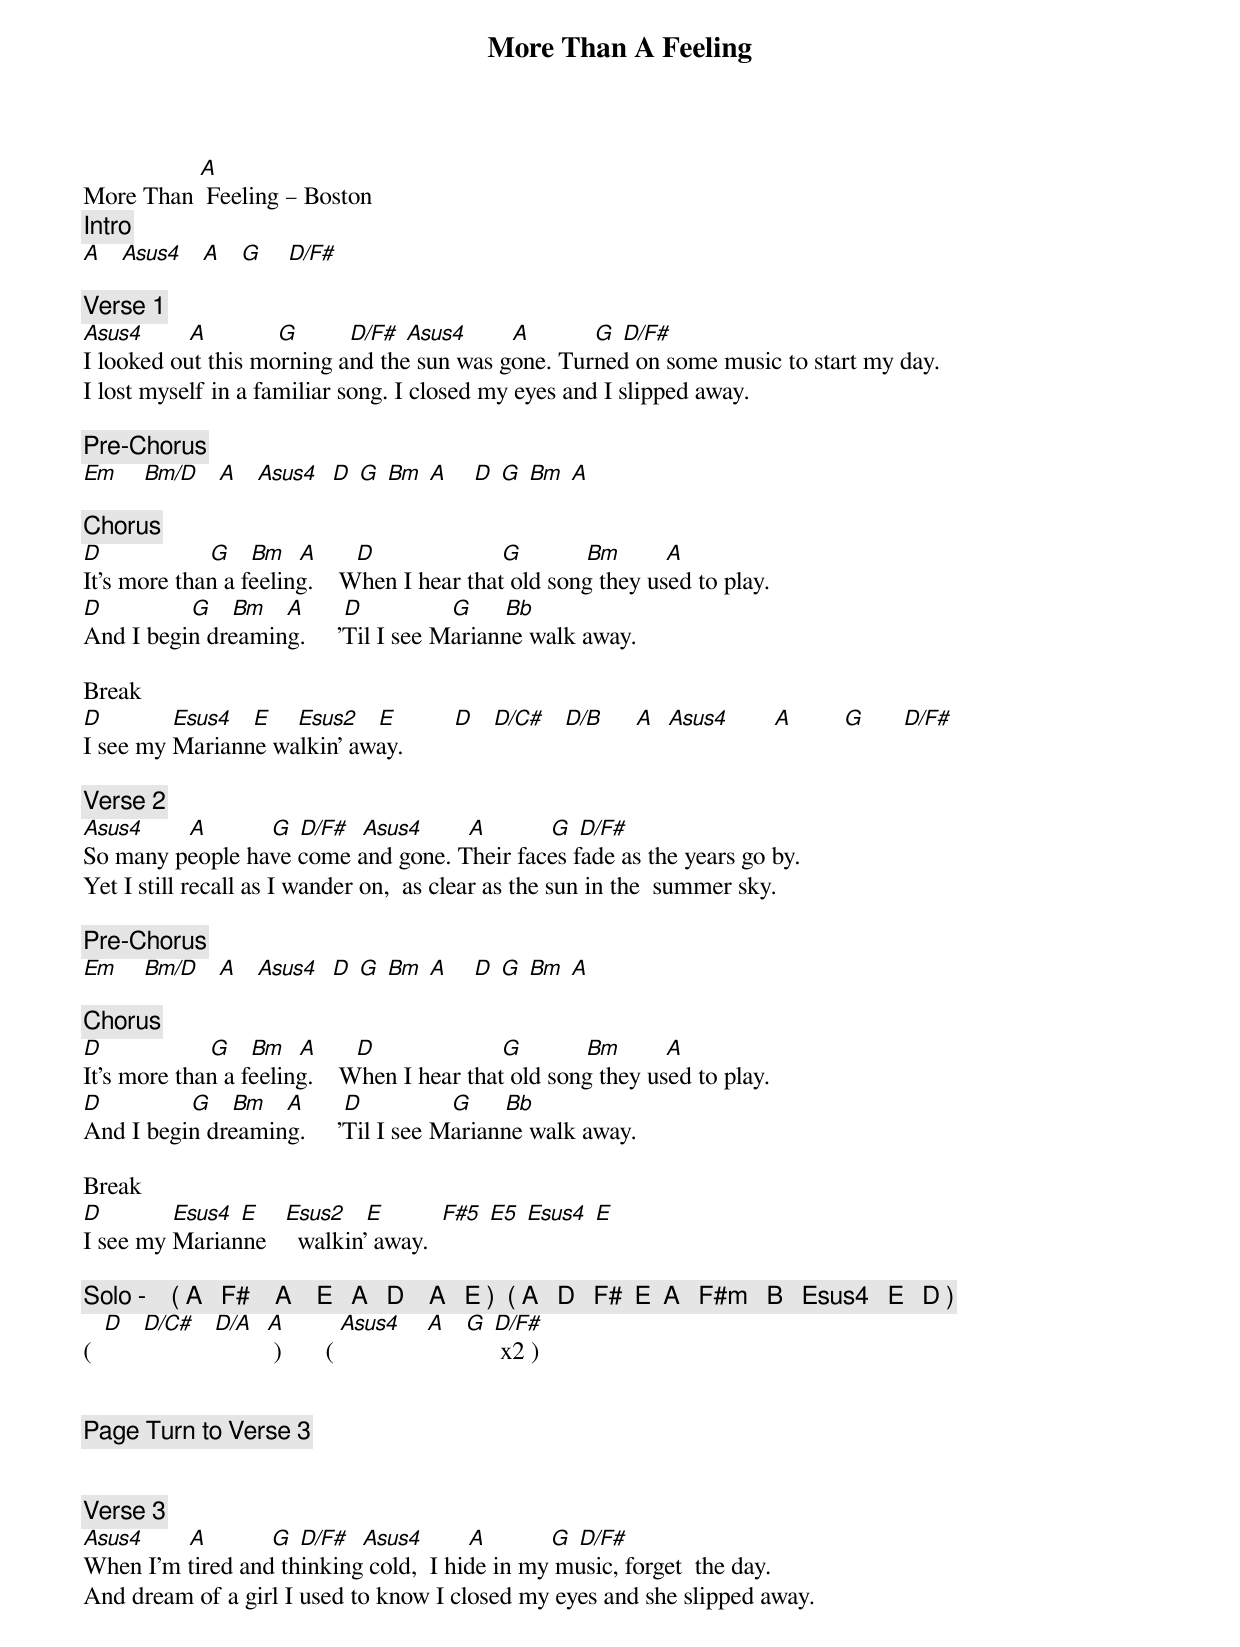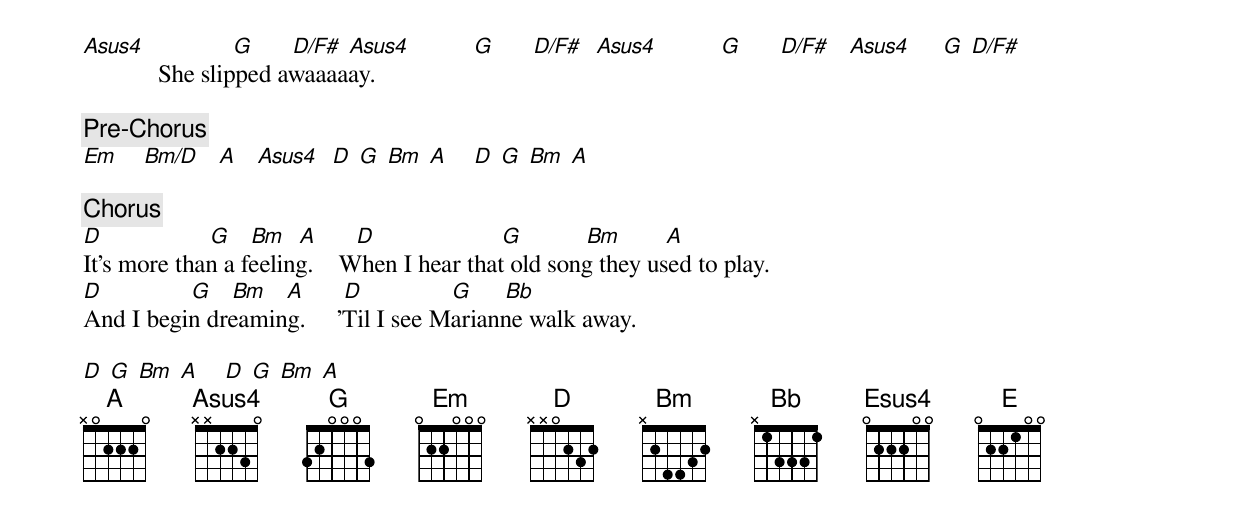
{title: More Than A Feeling}
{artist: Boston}
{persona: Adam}
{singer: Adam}
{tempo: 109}
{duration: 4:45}
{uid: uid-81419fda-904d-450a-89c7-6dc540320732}
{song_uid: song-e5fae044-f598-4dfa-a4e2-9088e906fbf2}



More Than [A] Feeling – Boston
{comment: Intro}
[A]   [Asus4]   [A]   [G]    [D/F#]

{comment: Verse 1}
[Asus4]       [A]        			[G]      		[D/F#]	[Asus4]       [A]        		[G]	[D/F#]
I looked out this morning and the sun was gone.	Turned on some music to start my day.
I lost myself in a familiar song. I closed my eyes and I slipped away.

{comment: Pre-Chorus}
[Em]    [Bm/D]   [A]   [Asus4] 	[D] [G] [Bm] [A]    [D] [G] [Bm] [A]

{comment: Chorus}
[D]               		[G]   [Bm]  [A]     	[D]                  		[G]         	[Bm]      	[A]
It's more than a feeling.   	When I hear that old song they used to play.
[D]            		[G]   [Bm]   [A]     	[D]            		[G]     [Bb]
And I begin dreaming.   		'Til I see Marianne walk away.

Break
[D]           [Esus4]   [E]    [Esus2]   [E]         [D]   [D/C#]   [D/B]     [A]		[Asus4]       [A]        [G]      [D/F#]
I see my Marianne walkin' away.

{comment: Verse 2}
[Asus4]       [A]        		[G]	[D/F#]		[Asus4]       [A]        		[G]	[D/F#]
So many people have come and gone.	Their faces fade as the years go by.
Yet I still recall as I wander on,	 as clear as the sun in the  summer sky.

{comment: Pre-Chorus}
[Em]    [Bm/D]   [A]   [Asus4] 	[D] [G] [Bm] [A]    [D] [G] [Bm] [A]

{comment: Chorus}
[D]               		[G]   [Bm]  [A]     	[D]                  		[G]         	[Bm]      	[A]
It's more than a feeling.   	When I hear that old song they used to play.
[D]            		[G]   [Bm]   [A]     	[D]            		[G]     [Bb]
And I begin dreaming.   		'Til I see Marianne walk away.

Break
[D]           [Esus4] [E]    [Esus2]   [E]         [F#5] [E5] [Esus4] [E]
I see my Marianne     walkin' away.

{comment: Solo -    ( A   F#    A    E   A   D    A   E	)	 ( A   D   F#  E  A   F#m   B   Esus4   E   D )}
(  [D]   [D/C#]   [D/A]  [A] )       ( [Asus4]    [A]   [G] [D/F#] x2 )


{comment: Page Turn to Verse 3}


{comment: Verse 3}
[Asus4]       [A]        		[G]	[D/F#]		[Asus4]       [A]        		[G]	[D/F#]
When I'm tired and thinking cold, 	I hide in my music, forget  the day.
And dream of a girl I used to know	I closed my eyes and she slipped away.

[Asus4]              [G]      [D/F#]	[Asus4]          [G]      [D/F#]		[Asus4]          [G]      [D/F#]	  [Asus4]     [G]	[D/F#]
      						She slipped awaaaaay.

{comment: Pre-Chorus}
[Em]    [Bm/D]   [A]   [Asus4] 	[D] [G] [Bm] [A]    [D] [G] [Bm] [A]

{comment: Chorus}
[D]               		[G]   [Bm]  [A]     	[D]                  		[G]         	[Bm]      	[A]
It's more than a feeling.   	When I hear that old song they used to play.
[D]            		[G]   [Bm]   [A]     	[D]            		[G]     [Bb]
And I begin dreaming.   		'Til I see Marianne walk away.

[D] [G] [Bm] [A]    [D] [G] [Bm] [A]
